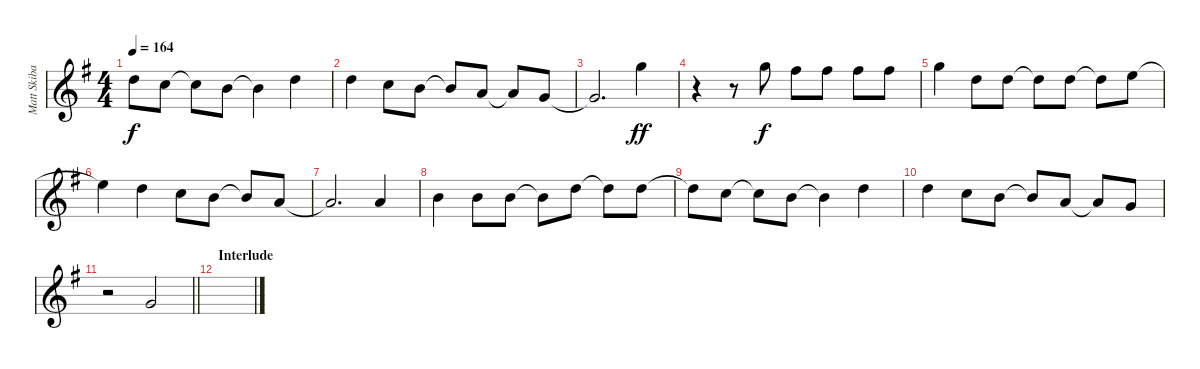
\track ("Matt Skiba - Vocals" "Matt Skiba") {instrument distortionguitar}
\staff {score}
\tuning (E4 B3 G3 D3 A2 E2) {hide}
\ts (4 4)
\tempo 164
\clef g2
\ks eminor
3.2{t}.8{dy f} 1.2.8 1.2{t}.8 0.2.8 0.2{t}.4 12.4.4 |
3.2.4 1.2.8 9.4.8 9.4{t}.8 2.3.8 2.3{t}.8 0.3.8 |
0.3{t}.2{d} 3.1.4{dy ff} |
r.4 r.8 8.2.8{dy f} 2.1.8 2.1.8 2.1.8 2.1.8 |
3.1.4 3.2.8 3.2.8 3.2{t}.8 3.2.8 3.2{t}.8 0.1.8 |
0.1{t}.4 3.2.4 1.2.8 0.2.8 0.2{t}.8 2.3.8 |
2.3{t}.2{d} 7.4.4 |
4.3.4 0.2.8 0.2.8 0.2{t}.8 3.2.8 3.2{t}.8 3.2.8 |
3.2{t}.8 1.2.8 1.2{t}.8 0.2.8 0.2{t}.4 3.2.4 |
3.2.4 1.2.8 0.2.8 0.2{t}.8 2.3.8 2.3{t}.8 0.3.8 |
\barLineRight lightlight
r.2 5.4.2 |
\section ("" "Interlude")
